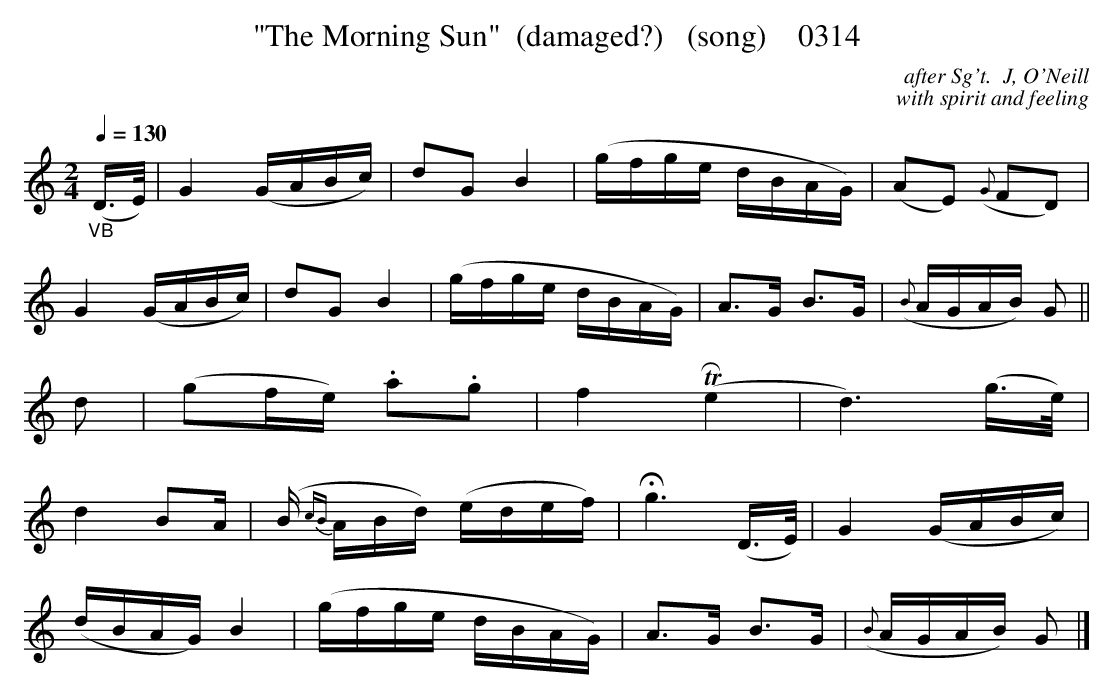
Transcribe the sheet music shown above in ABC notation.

X:1
T:"The Morning Sun"  (damaged?)   (song)    0314
C:after Sg't.  J, O'Neill
C:with spirit and feeling
Q:1/4=130
M:2/4
L:1/16
K:C
"_VB"(D3/2E/2)|G4(GABc)|d2G2 B4|(gfge dBAG)|(A2E2) ({G}F2D2)|
G4(GABc)|d2G2 B4|(gfge dBAG)|A3G B3G|({B}AGAB) G2||
d2|(g2fe) .a2.g2|f4 (TRe4|d6)(g3/2e/2)|
d4B2A|(B {cB}ABd) (edef)|Hg6(D3/2E/2)|G4(GABc)|
(dBAG) B4|(gfge dBAG)|A3G B3G|({B}AGAB) G2 |]
